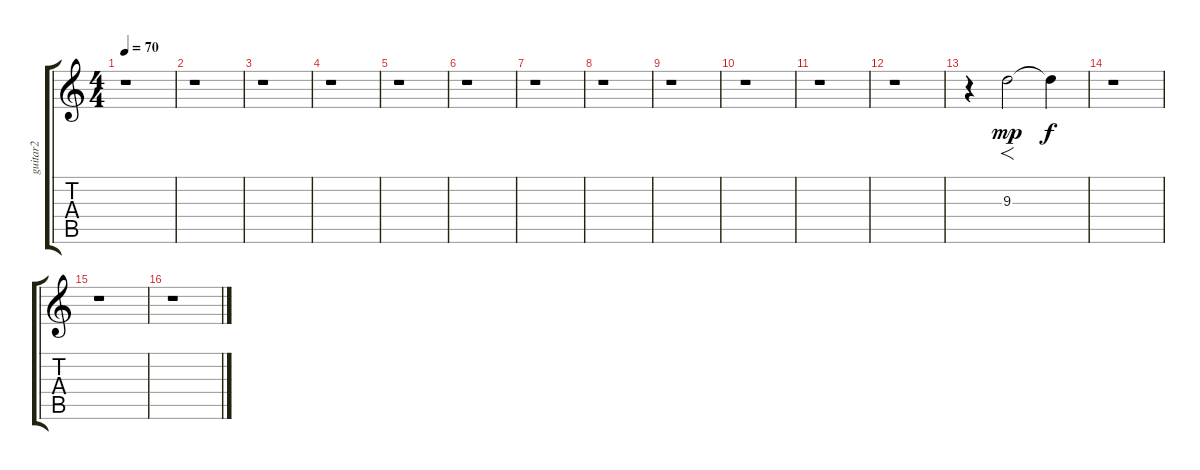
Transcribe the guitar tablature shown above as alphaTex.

\track ("guitar2" "guitar2") {instrument distortionguitar}
\staff {score tabs}
\tuning (D4 A3 F3 C3 G2 D2) {hide}
\ts (4 4)
\tempo 70
\clef g2
\ks c
r.1{dy mp} |
r.1 |
r.1 |
r.1 |
r.1 |
r.1 |
r.1 |
r.1 |
r.1 |
r.1 |
r.1 |
r.1 |
r.4 9.3.2{f} 9.3{t}.4{dy f} |
r.1 |
r.1 |
r.1
